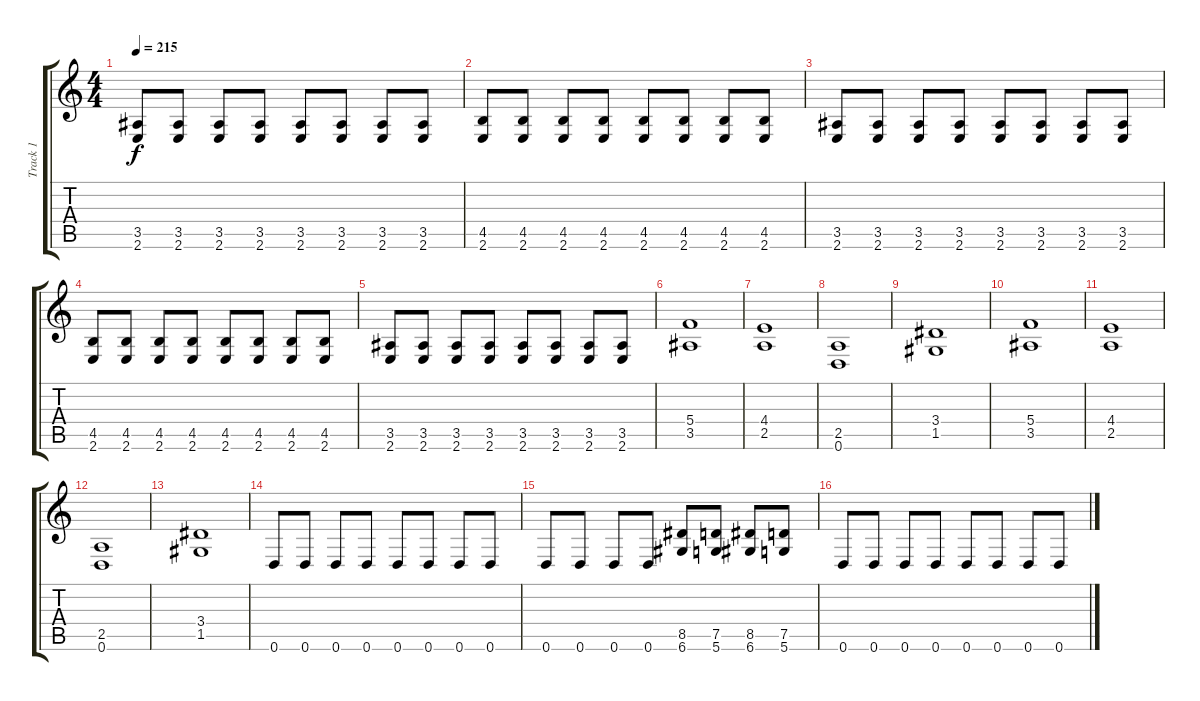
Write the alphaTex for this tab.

\track ("Track 1" "Track 1") {instrument distortionguitar}
\staff {score tabs}
\tuning (D4 A3 F3 C3 G2 D2) {hide}
\ts (4 4)
\tempo 215
\clef g2
\ks c
(3.5 2.6).8{dy f} (3.5 2.6).8 (3.5 2.6).8 (3.5 2.6).8 (3.5 2.6).8 (3.5 2.6).8 (3.5 2.6).8 (3.5 2.6).8 |
(4.5 2.6).8 (4.5 2.6).8 (4.5 2.6).8 (4.5 2.6).8 (4.5 2.6).8 (4.5 2.6).8 (4.5 2.6).8 (4.5 2.6).8 |
(3.5 2.6).8 (3.5 2.6).8 (3.5 2.6).8 (3.5 2.6).8 (3.5 2.6).8 (3.5 2.6).8 (3.5 2.6).8 (3.5 2.6).8 |
(4.5 2.6).8 (4.5 2.6).8 (4.5 2.6).8 (4.5 2.6).8 (4.5 2.6).8 (4.5 2.6).8 (4.5 2.6).8 (4.5 2.6).8 |
(3.5 2.6).8 (3.5 2.6).8 (3.5 2.6).8 (3.5 2.6).8 (3.5 2.6).8 (3.5 2.6).8 (3.5 2.6).8 (3.5 2.6).8 |
(5.4 3.5).1 |
(4.4 2.5).1 |
(2.5 0.6).1 |
(3.4 1.5).1 |
(5.4 3.5).1 |
(4.4 2.5).1 |
(2.5 0.6).1 |
(3.4 1.5).1 |
0.6.8 0.6.8 0.6.8 0.6.8 0.6.8 0.6.8 0.6.8 0.6.8 |
0.6.8 0.6.8 0.6.8 0.6.8 (8.5 6.6).8 (7.5 5.6).8 (8.5 6.6).8 (7.5 5.6).8 |
0.6.8 0.6.8 0.6.8 0.6.8 0.6.8 0.6.8 0.6.8 0.6.8
